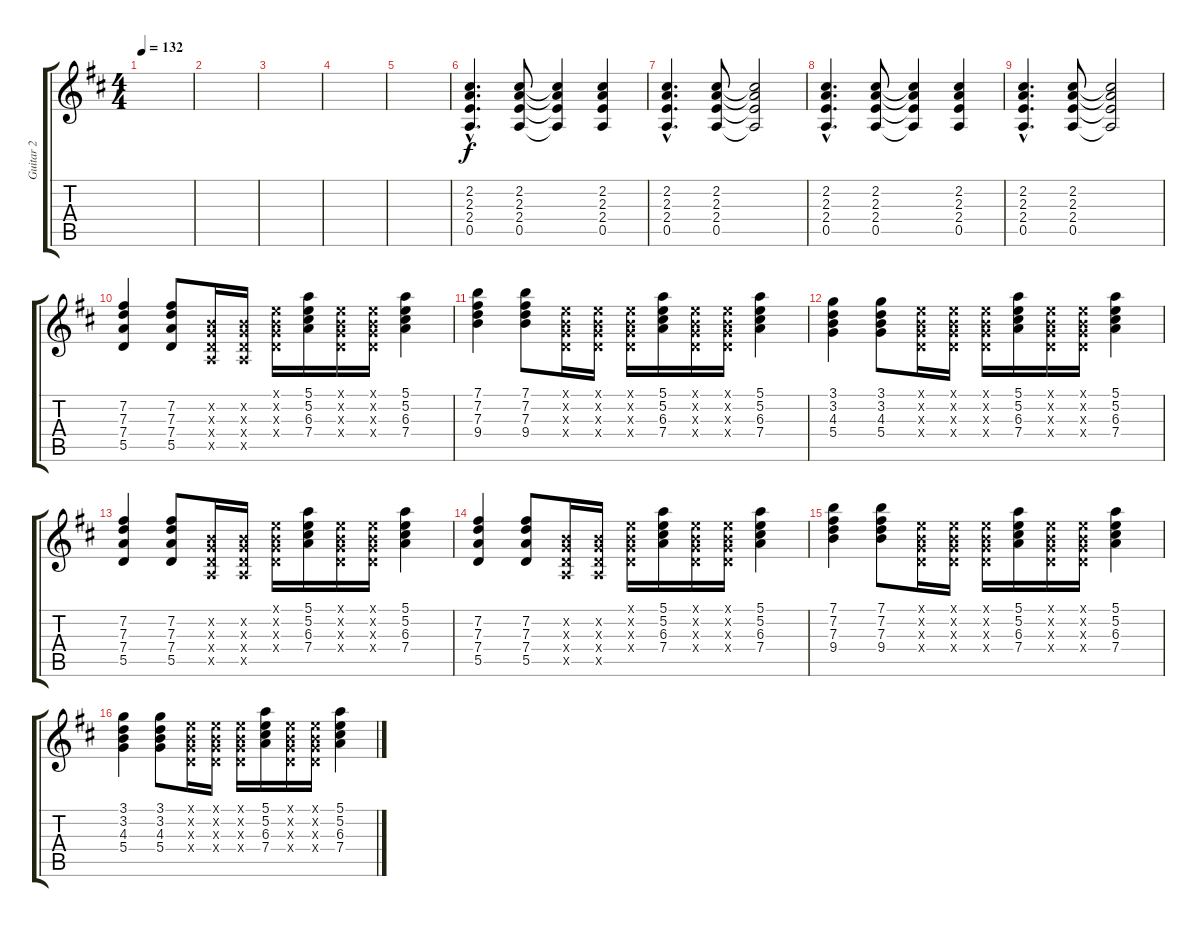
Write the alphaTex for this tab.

\track ("Guitar 2" "Guitar 2") {instrument distortionguitar}
\staff {score tabs}
\tuning (E4 B3 G3 D3 A2 E2) {hide}
\ts (4 4)
\tempo 132
\clef g2
\ks d
|
|
|
|
|
(2.2{hac} 2.3{hac} 2.4{hac} 0.5{hac}).4{d} (2.2 2.3 2.4 0.5).8 (2.2{t} 2.3{t} 2.4{t} 0.5{t}).4 (2.2 2.3 2.4 0.5).4 |
(2.2{hac} 2.3{hac} 2.4{hac} 0.5{hac}).4{d} (2.2 2.3 2.4 0.5).8 (2.2{t} 2.3{t} 2.4{t} 0.5{t}).2 |
(2.2{hac} 2.3{hac} 2.4{hac} 0.5{hac}).4{d} (2.2 2.3 2.4 0.5).8 (2.2{t} 2.3{t} 2.4{t} 0.5{t}).4 (2.2 2.3 2.4 0.5).4 |
(2.2{hac} 2.3{hac} 2.4{hac} 0.5{hac}).4{d} (2.2 2.3 2.4 0.5).8 (2.2{t} 2.3{t} 2.4{t} 0.5{t}).2 |
(7.2 7.3 7.4 5.5).4 (7.2 7.3 7.4 5.5).8 (0.2{x} 0.3{x} 0.4{x} 0.5{x}).16 (0.2{x} 0.3{x} 0.4{x} 0.5{x}).16 (0.1{x} 0.2{x} 0.3{x} 0.4{x}).16 (5.1 5.2 6.3 7.4).16 (0.1{x} 0.2{x} 0.3{x} 0.4{x}).16 (0.1{x} 0.2{x} 0.3{x} 0.4{x}).16 (5.1 5.2 6.3 7.4).4 |
(7.1 7.2 7.3 9.4).4 (7.1 7.2 7.3 9.4).8 (0.1{x} 0.2{x} 0.3{x} 0.4{x}).16 (0.1{x} 0.2{x} 0.3{x} 0.4{x}).16 (0.1{x} 0.2{x} 0.3{x} 0.4{x}).16 (5.1 5.2 6.3 7.4).16 (0.1{x} 0.2{x} 0.3{x} 0.4{x}).16 (0.1{x} 0.2{x} 0.3{x} 0.4{x}).16 (5.1 5.2 6.3 7.4).4 |
(3.1 3.2 4.3 5.4).4 (3.1 3.2 4.3 5.4).8 (0.1{x} 0.2{x} 0.3{x} 0.4{x}).16 (0.1{x} 0.2{x} 0.3{x} 0.4{x}).16 (0.1{x} 0.2{x} 0.3{x} 0.4{x}).16 (5.1 5.2 6.3 7.4).16 (0.1{x} 0.2{x} 0.3{x} 0.4{x}).16 (0.1{x} 0.2{x} 0.3{x} 0.4{x}).16 (5.1 5.2 6.3 7.4).4 |
(7.2 7.3 7.4 5.5).4 (7.2 7.3 7.4 5.5).8 (0.2{x} 0.3{x} 0.4{x} 0.5{x}).16 (0.2{x} 0.3{x} 0.4{x} 0.5{x}).16 (0.1{x} 0.2{x} 0.3{x} 0.4{x}).16 (5.1 5.2 6.3 7.4).16 (0.1{x} 0.2{x} 0.3{x} 0.4{x}).16 (0.1{x} 0.2{x} 0.3{x} 0.4{x}).16 (5.1 5.2 6.3 7.4).4 |
(7.2 7.3 7.4 5.5).4 (7.2 7.3 7.4 5.5).8 (0.2{x} 0.3{x} 0.4{x} 0.5{x}).16 (0.2{x} 0.3{x} 0.4{x} 0.5{x}).16 (0.1{x} 0.2{x} 0.3{x} 0.4{x}).16 (5.1 5.2 6.3 7.4).16 (0.1{x} 0.2{x} 0.3{x} 0.4{x}).16 (0.1{x} 0.2{x} 0.3{x} 0.4{x}).16 (5.1 5.2 6.3 7.4).4 |
(7.1 7.2 7.3 9.4).4 (7.1 7.2 7.3 9.4).8 (0.1{x} 0.2{x} 0.3{x} 0.4{x}).16 (0.1{x} 0.2{x} 0.3{x} 0.4{x}).16 (0.1{x} 0.2{x} 0.3{x} 0.4{x}).16 (5.1 5.2 6.3 7.4).16 (0.1{x} 0.2{x} 0.3{x} 0.4{x}).16 (0.1{x} 0.2{x} 0.3{x} 0.4{x}).16 (5.1 5.2 6.3 7.4).4 |
(3.1 3.2 4.3 5.4).4 (3.1 3.2 4.3 5.4).8 (0.1{x} 0.2{x} 0.3{x} 0.4{x}).16 (0.1{x} 0.2{x} 0.3{x} 0.4{x}).16 (0.1{x} 0.2{x} 0.3{x} 0.4{x}).16 (5.1 5.2 6.3 7.4).16 (0.1{x} 0.2{x} 0.3{x} 0.4{x}).16 (0.1{x} 0.2{x} 0.3{x} 0.4{x}).16 (5.1 5.2 6.3 7.4).4
